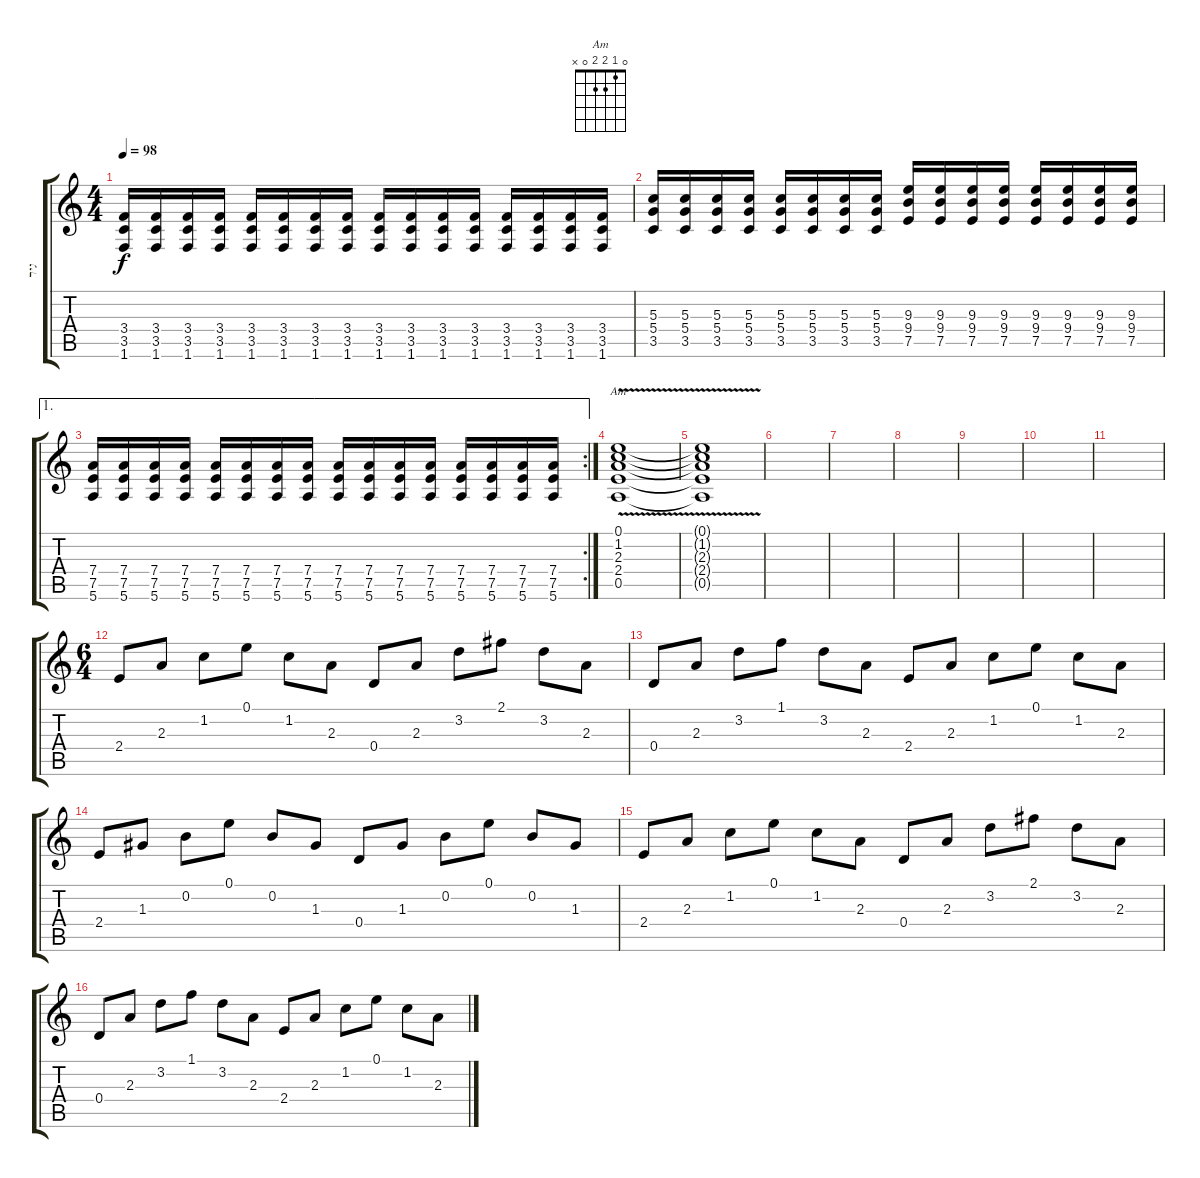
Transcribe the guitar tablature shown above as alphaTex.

\track ("ניר" "ניר") {instrument overdrivenguitar}
\staff {score tabs}
\tuning (E4 B3 G3 D3 A2 E2) {hide}
\chord ("Am" 0 1 2 2 0 x)
\ts (4 4)
\tempo 98
\clef g2
\ks c
(3.4 3.5 1.6).16{dy f} (3.4 3.5 1.6).16 (3.4 3.5 1.6).16 (3.4 3.5 1.6).16 (3.4 3.5 1.6).16 (3.4 3.5 1.6).16 (3.4 3.5 1.6).16 (3.4 3.5 1.6).16 (3.4 3.5 1.6).16 (3.4 3.5 1.6).16 (3.4 3.5 1.6).16 (3.4 3.5 1.6).16 (3.4 3.5 1.6).16 (3.4 3.5 1.6).16 (3.4 3.5 1.6).16 (3.4 3.5 1.6).16 |
(5.3 5.4 3.5).16 (5.3 5.4 3.5).16 (5.3 5.4 3.5).16 (5.3 5.4 3.5).16 (5.3 5.4 3.5).16 (5.3 5.4 3.5).16 (5.3 5.4 3.5).16 (5.3 5.4 3.5).16 (9.3 9.4 7.5).16 (9.3 9.4 7.5).16 (9.3 9.4 7.5).16 (9.3 9.4 7.5).16 (9.3 9.4 7.5).16 (9.3 9.4 7.5).16 (9.3 9.4 7.5).16 (9.3 9.4 7.5).16 |
\ae 1
\rc 2
(7.4 7.5 5.6).16 (7.4 7.5 5.6).16 (7.4 7.5 5.6).16 (7.4 7.5 5.6).16 (7.4 7.5 5.6).16 (7.4 7.5 5.6).16 (7.4 7.5 5.6).16 (7.4 7.5 5.6).16 (7.4 7.5 5.6).16 (7.4 7.5 5.6).16 (7.4 7.5 5.6).16 (7.4 7.5 5.6).16 (7.4 7.5 5.6).16 (7.4 7.5 5.6).16 (7.4 7.5 5.6).16 (7.4 7.5 5.6).16 |
(0.1{v} 1.2 2.3 2.4 0.5).1{ch "Am"} |
(0.1{t} 1.2{t} 2.3{t} 2.4{t} 0.5{t}).1 |
|
|
|
|
|
|
\ts (6 4)
2.4.8 2.3.8 1.2.8 0.1.8 1.2.8 2.3.8 0.4.8 2.3.8 3.2.8 2.1.8 3.2.8 2.3.8 |
0.4.8 2.3.8 3.2.8 1.1.8 3.2.8 2.3.8 2.4.8 2.3.8 1.2.8 0.1.8 1.2.8 2.3.8 |
2.4.8 1.3.8 0.2.8 0.1.8 0.2.8 1.3.8 0.4.8 1.3.8 0.2.8 0.1.8 0.2.8 1.3.8 |
2.4.8 2.3.8 1.2.8 0.1.8 1.2.8 2.3.8 0.4.8 2.3.8 3.2.8 2.1.8 3.2.8 2.3.8 |
0.4.8 2.3.8 3.2.8 1.1.8 3.2.8 2.3.8 2.4.8 2.3.8 1.2.8 0.1.8 1.2.8 2.3.8
